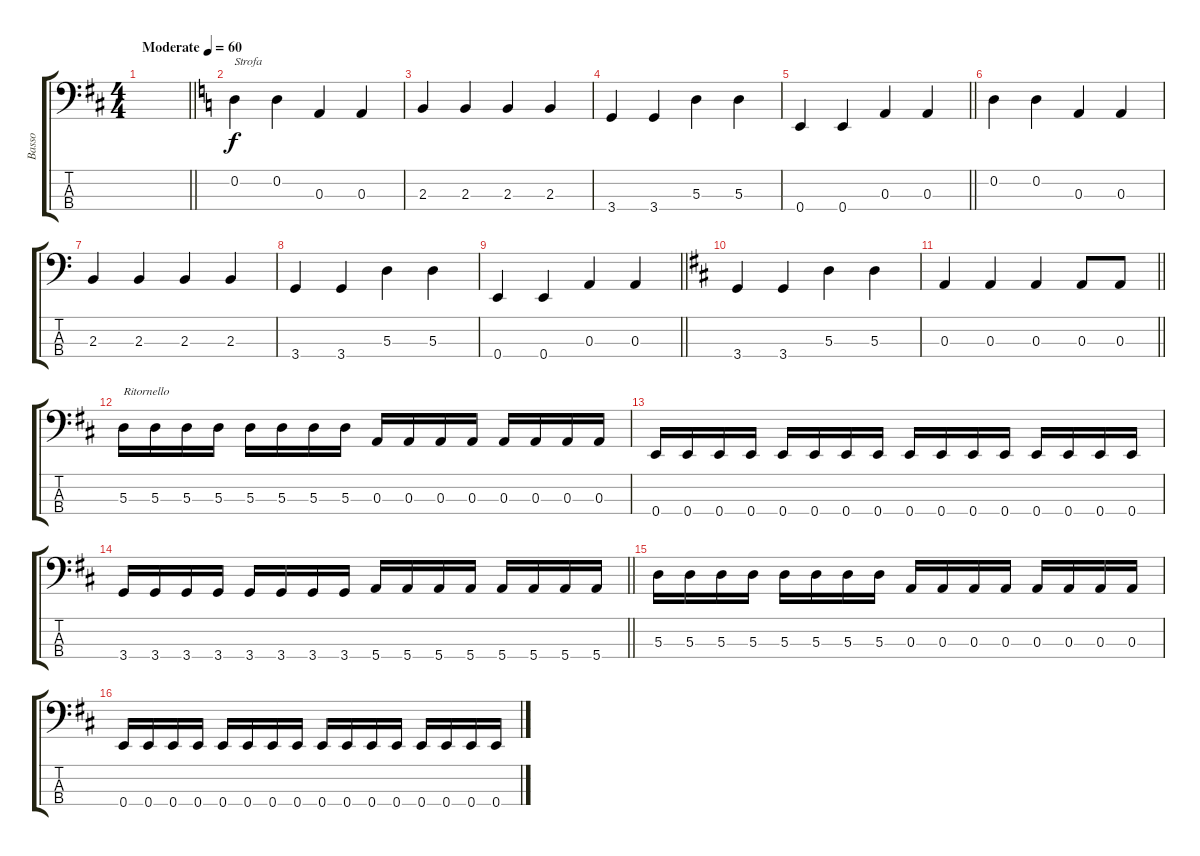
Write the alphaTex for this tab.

\track ("Basso" "Basso") {instrument electricbassfinger}
\staff {score tabs}
\tuning (G2 D2 A1 E1) {hide}
\ts (4 4)
\tempo (60 "Moderate")
\clef f4
\barLineRight lightlight
\ks d
|
\ks c
0.2.4{txt "Strofa"} 0.2.4 0.3.4 0.3.4 |
2.3.4 2.3.4 2.3.4 2.3.4 |
3.4.4 3.4.4 5.3.4 5.3.4 |
\barLineRight lightlight
0.4.4 0.4.4 0.3.4 0.3.4 |
0.2.4 0.2.4 0.3.4 0.3.4 |
2.3.4 2.3.4 2.3.4 2.3.4 |
3.4.4 3.4.4 5.3.4 5.3.4 |
\barLineRight lightlight
0.4.4 0.4.4 0.3.4 0.3.4 |
\ks d
3.4.4 3.4.4 5.3.4 5.3.4 |
\barLineRight lightlight
0.3.4 0.3.4 0.3.4 0.3.8 0.3.8 |
5.3.16{txt "Ritornello"} 5.3.16 5.3.16 5.3.16 5.3.16 5.3.16 5.3.16 5.3.16 0.3.16 0.3.16 0.3.16 0.3.16 0.3.16 0.3.16 0.3.16 0.3.16 |
0.4.16 0.4.16 0.4.16 0.4.16 0.4.16 0.4.16 0.4.16 0.4.16 0.4.16 0.4.16 0.4.16 0.4.16 0.4.16 0.4.16 0.4.16 0.4.16 |
\barLineRight lightlight
3.4.16 3.4.16 3.4.16 3.4.16 3.4.16 3.4.16 3.4.16 3.4.16 5.4.16 5.4.16 5.4.16 5.4.16 5.4.16 5.4.16 5.4.16 5.4.16 |
5.3.16 5.3.16 5.3.16 5.3.16 5.3.16 5.3.16 5.3.16 5.3.16 0.3.16 0.3.16 0.3.16 0.3.16 0.3.16 0.3.16 0.3.16 0.3.16 |
0.4.16 0.4.16 0.4.16 0.4.16 0.4.16 0.4.16 0.4.16 0.4.16 0.4.16 0.4.16 0.4.16 0.4.16 0.4.16 0.4.16 0.4.16 0.4.16
